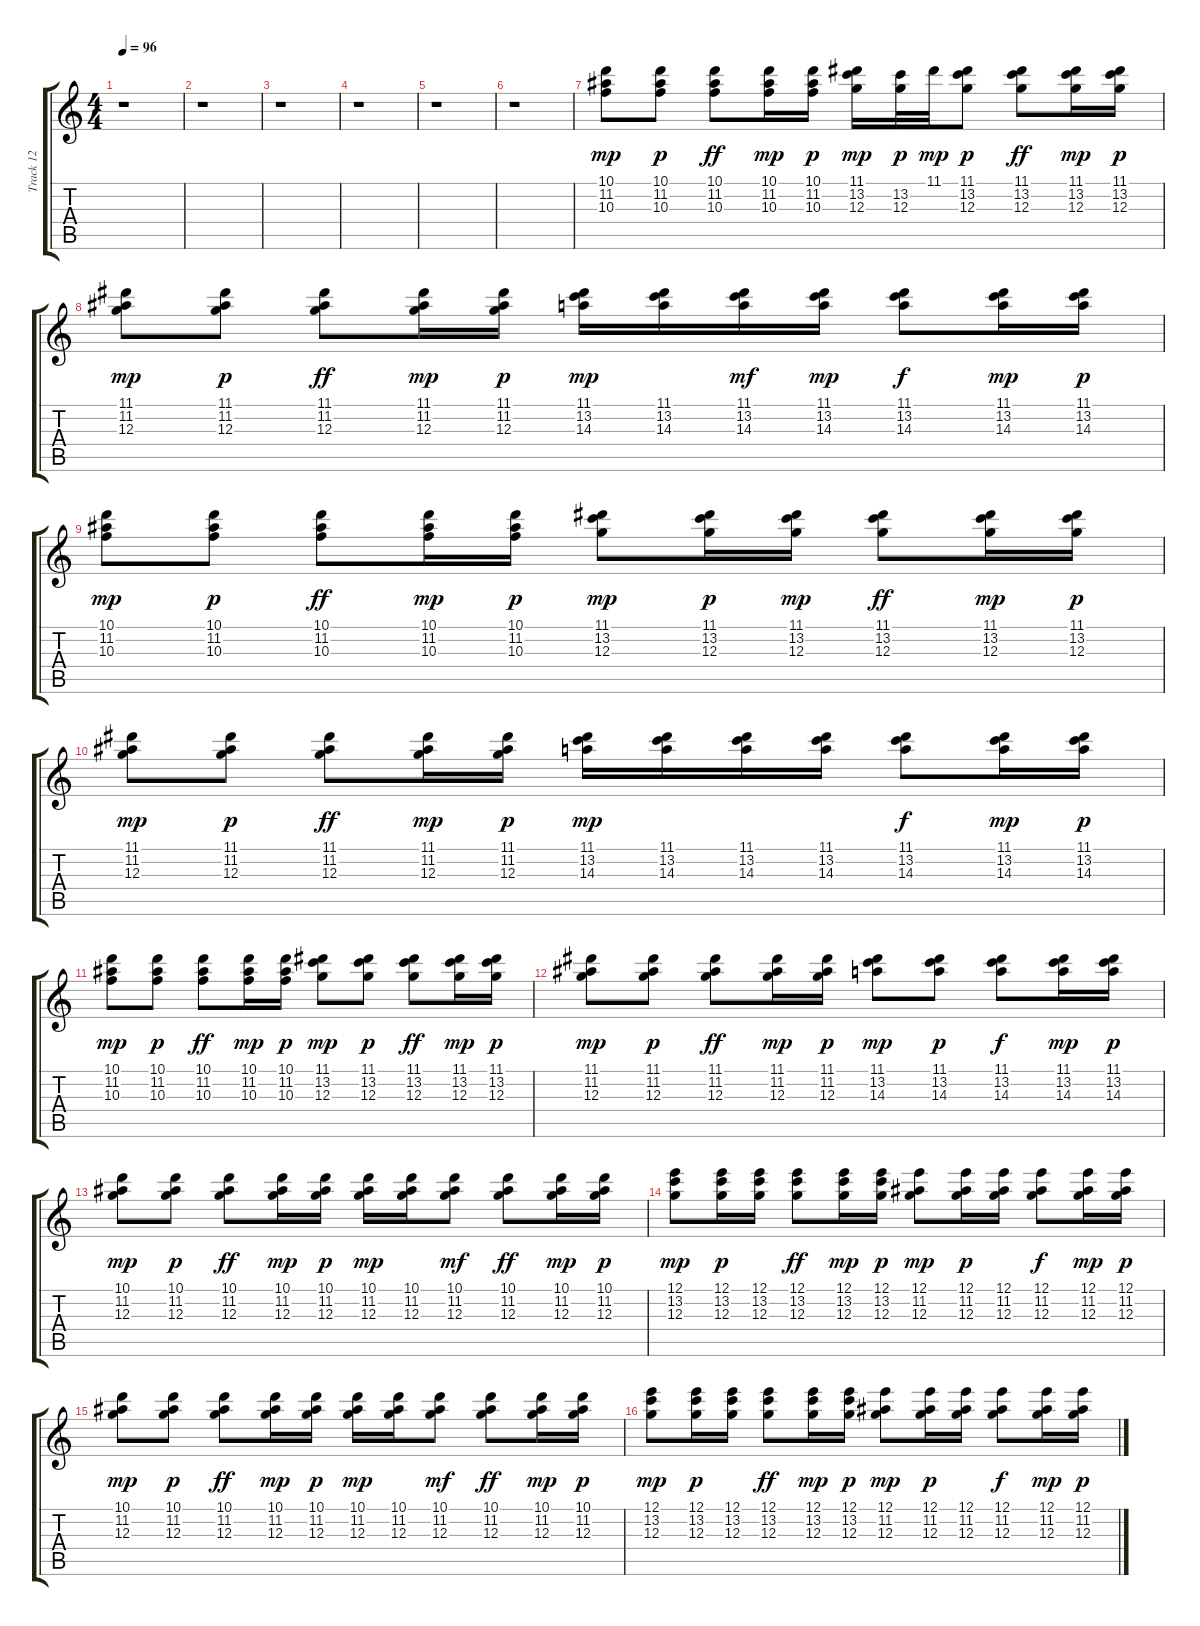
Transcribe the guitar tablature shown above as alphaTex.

\track ("Track 12" "Track 12") {instrument acousticguitarsteel}
\staff {score tabs}
\tuning (E4 B3 G3 D3 A2 E2) {hide}
\ts (4 4)
\tempo 96
\clef g2
\ks c
r.1{dy f} |
r.1 |
r.1 |
r.1 |
r.1 |
r.1 |
(10.1 11.2 10.3).8{dy mp} (10.1 11.2 10.3).8{dy p} (10.1 11.2 10.3).8{dy ff} (10.1 11.2 10.3).16{dy mp} (10.1 11.2 10.3).16{dy p} (11.1 13.2 12.3).16{dy mp} (13.2 12.3).32{dy p} 11.1.32{dy mp} (11.1 13.2 12.3).8{dy p} (11.1 13.2 12.3).8{dy ff} (11.1 13.2 12.3).16{dy mp} (11.1 13.2 12.3).16{dy p} |
(11.1 11.2 12.3).8{dy mp} (11.1 11.2 12.3).8{dy p} (11.1 11.2 12.3).8{dy ff} (11.1 11.2 12.3).16{dy mp} (11.1 11.2 12.3).16{dy p} (11.1 13.2 14.3).16{dy mp} (11.1 13.2 14.3).16 (11.1 13.2 14.3).16{dy mf} (11.1 13.2 14.3).16{dy mp} (11.1 13.2 14.3).8{dy f} (11.1 13.2 14.3).16{dy mp} (11.1 13.2 14.3).16{dy p} |
(10.1 11.2 10.3).8{dy mp} (10.1 11.2 10.3).8{dy p} (10.1 11.2 10.3).8{dy ff} (10.1 11.2 10.3).16{dy mp} (10.1 11.2 10.3).16{dy p} (11.1 13.2 12.3).8{dy mp} (11.1 13.2 12.3).16{dy p} (11.1 13.2 12.3).16{dy mp} (11.1 13.2 12.3).8{dy ff} (11.1 13.2 12.3).16{dy mp} (11.1 13.2 12.3).16{dy p} |
(11.1 11.2 12.3).8{dy mp} (11.1 11.2 12.3).8{dy p} (11.1 11.2 12.3).8{dy ff} (11.1 11.2 12.3).16{dy mp} (11.1 11.2 12.3).16{dy p} (11.1 13.2 14.3).16{dy mp} (11.1 13.2 14.3).16 (11.1 13.2 14.3).16 (11.1 13.2 14.3).16 (11.1 13.2 14.3).8{dy f} (11.1 13.2 14.3).16{dy mp} (11.1 13.2 14.3).16{dy p} |
(10.1 11.2 10.3).8{dy mp} (10.1 11.2 10.3).8{dy p} (10.1 11.2 10.3).8{dy ff} (10.1 11.2 10.3).16{dy mp} (10.1 11.2 10.3).16{dy p} (11.1 13.2 12.3).8{dy mp} (11.1 13.2 12.3).8{dy p} (11.1 13.2 12.3).8{dy ff} (11.1 13.2 12.3).16{dy mp} (11.1 13.2 12.3).16{dy p} |
(11.1 11.2 12.3).8{dy mp} (11.1 11.2 12.3).8{dy p} (11.1 11.2 12.3).8{dy ff} (11.1 11.2 12.3).16{dy mp} (11.1 11.2 12.3).16{dy p} (11.1 13.2 14.3).8{dy mp} (11.1 13.2 14.3).8{dy p} (11.1 13.2 14.3).8{dy f} (11.1 13.2 14.3).16{dy mp} (11.1 13.2 14.3).16{dy p} |
(10.1 11.2 12.3).8{dy mp} (10.1 11.2 12.3).8{dy p} (10.1 11.2 12.3).8{dy ff} (10.1 11.2 12.3).16{dy mp} (10.1 11.2 12.3).16{dy p} (10.1 11.2 12.3).16{dy mp} (10.1 11.2 12.3).16 (10.1 11.2 12.3).8{dy mf} (10.1 11.2 12.3).8{dy ff} (10.1 11.2 12.3).16{dy mp} (10.1 11.2 12.3).16{dy p} |
(12.1 13.2 12.3).8{dy mp} (12.1 13.2 12.3).16{dy p} (12.1 13.2 12.3).16 (12.1 13.2 12.3).8{dy ff} (12.1 13.2 12.3).16{dy mp} (12.1 13.2 12.3).16{dy p} (12.1 11.2 12.3).8{dy mp} (12.1 11.2 12.3).16{dy p} (12.1 11.2 12.3).16 (12.1 11.2 12.3).8{dy f} (12.1 11.2 12.3).16{dy mp} (12.1 11.2 12.3).16{dy p} |
(10.1 11.2 12.3).8{dy mp} (10.1 11.2 12.3).8{dy p} (10.1 11.2 12.3).8{dy ff} (10.1 11.2 12.3).16{dy mp} (10.1 11.2 12.3).16{dy p} (10.1 11.2 12.3).16{dy mp} (10.1 11.2 12.3).16 (10.1 11.2 12.3).8{dy mf} (10.1 11.2 12.3).8{dy ff} (10.1 11.2 12.3).16{dy mp} (10.1 11.2 12.3).16{dy p} |
(12.1 13.2 12.3).8{dy mp} (12.1 13.2 12.3).16{dy p} (12.1 13.2 12.3).16 (12.1 13.2 12.3).8{dy ff} (12.1 13.2 12.3).16{dy mp} (12.1 13.2 12.3).16{dy p} (12.1 11.2 12.3).8{dy mp} (12.1 11.2 12.3).16{dy p} (12.1 11.2 12.3).16 (12.1 11.2 12.3).8{dy f} (12.1 11.2 12.3).16{dy mp} (12.1 11.2 12.3).16{dy p}
